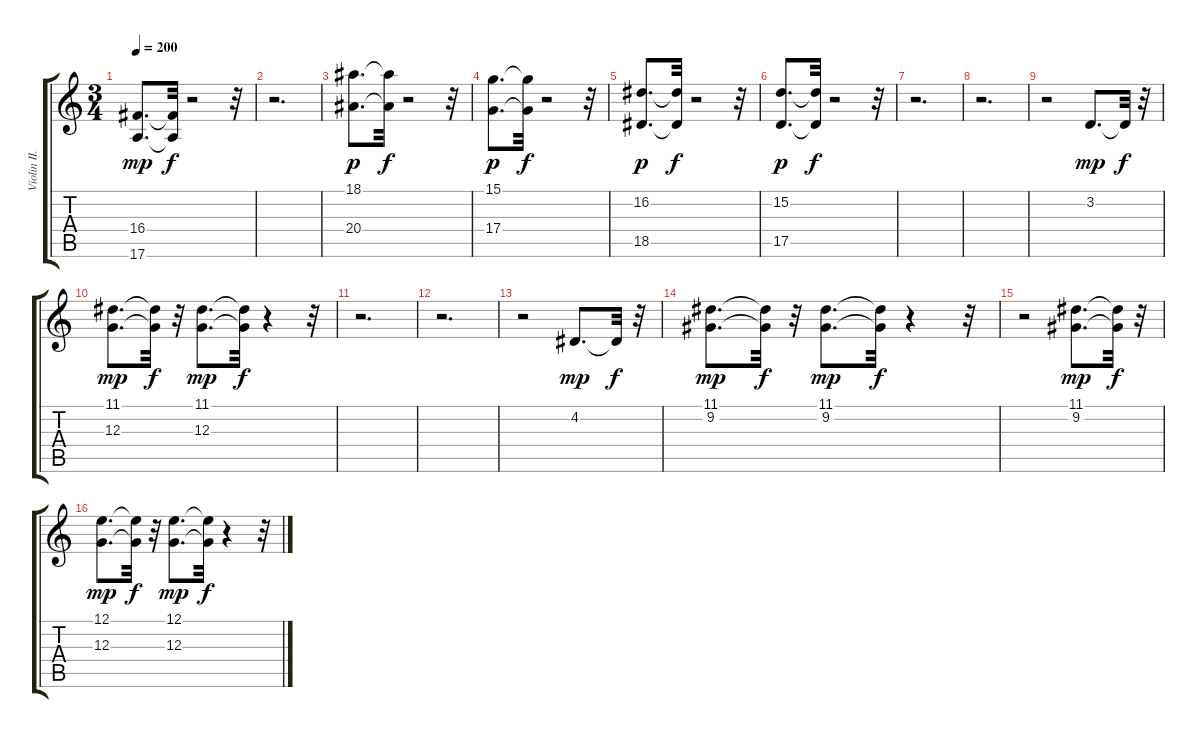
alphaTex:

\track ("Violin II." "Violin II.") {instrument stringensemble2}
\staff {score tabs}
\tuning (E4 B3 G3 D3 A2 E2) {hide}
\ts (3 4)
\tempo 200
\clef g2
\ks c
(16.4 17.6).8{d dy mp} (16.4{t} 17.6{t}).32{dy f} r.2 r.32 |
r.2{d} |
(18.1 20.4).8{d dy p} (18.1{t} 20.4{t}).32{dy f} r.2 r.32 |
(15.1 17.4).8{d dy p} (15.1{t} 17.4{t}).32{dy f} r.2 r.32 |
(16.2 18.5).8{d dy p} (16.2{t} 18.5{t}).32{dy f} r.2 r.32 |
(15.2 17.5).8{d dy p} (15.2{t} 17.5{t}).32{dy f} r.2 r.32 |
r.2{d} |
r.2{d} |
r.2 3.2.8{d dy mp instrument pizzicatostrings} 3.2{t}.32{dy f} r.32 |
(11.1 12.3).8{d dy mp} (11.1{t} 12.3{t}).32{dy f} r.32 (11.1 12.3).8{d dy mp} (11.1{t} 12.3{t}).32{dy f} r.4 r.32 |
r.2{d} |
r.2{d} |
r.2 4.2.8{d dy mp} 4.2{t}.32{dy f} r.32 |
(11.1 9.2).8{d dy mp} (11.1{t} 9.2{t}).32{dy f} r.32 (11.1 9.2).8{d dy mp} (11.1{t} 9.2{t}).32{dy f} r.4 r.32 |
r.2 (11.1 9.2).8{d dy mp} (11.1{t} 9.2{t}).32{dy f} r.32 |
(12.1 12.3).8{d dy mp} (12.1{t} 12.3{t}).32{dy f} r.32 (12.1 12.3).8{d dy mp} (12.1{t} 12.3{t}).32{dy f} r.4 r.32
